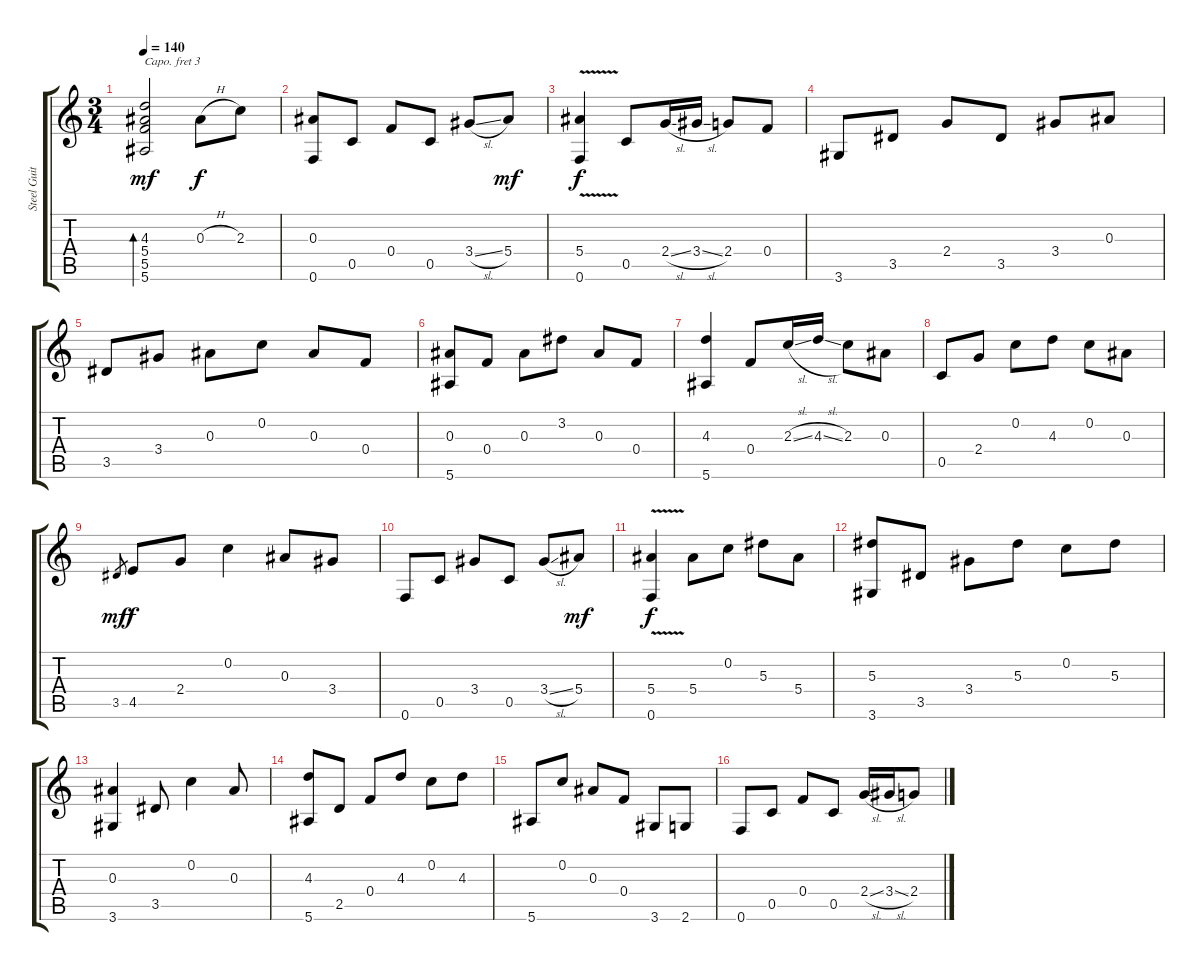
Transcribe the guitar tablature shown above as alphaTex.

\track ("Steel Guitar" "Steel Guit") {instrument acousticguitarsteel}
\staff {score tabs}
\capo 3
\tuning (D4 A3 G3 D3 A2 D2) {hide}
\ts (3 4)
\tempo 140
\clef g2
\ks c
(4.3 5.4 5.5 5.6).2{bd 120 dy mf} 0.3{h}.8{dy f} 2.3.8 |
(0.3 0.6).8 0.5.8 0.4.8 0.5.8 3.4{sl}.8 5.4.8{dy mf} |
(5.4{v} 0.6).4{dy f} 0.5.8 2.4{sl}.16 3.4{sl}.16 2.4.8 0.4.8 |
3.6.8 3.5.8 2.4.8 3.5.8 3.4.8 0.3.8 |
3.5.8 3.4.8 0.3.8 0.2.8 0.3.8 0.4.8 |
(0.3 5.6).8 0.4.8 0.3.8 3.2.8 0.3.8 0.4.8 |
(4.3 5.6).4 0.4.8 2.3{sl}.16 4.3{sl}.16 2.3.8 0.3.8 |
0.5.8 2.4.8 0.2.8 4.3.8 0.2.8 0.3.8 |
3.5.8{gr dy mf} 4.5.8{dy f} 2.4.8 0.2.4 0.3.8 3.4.8 |
0.6.8 0.5.8 3.4.8 0.5.8 3.4{sl}.8 5.4.8{dy mf} |
(5.4{v} 0.6).4{dy f} 5.4.8 0.2.8 5.3.8 5.4.8 |
(5.3 3.6).8 3.5.8 3.4.8 5.3.8 0.2.8 5.3.8 |
(0.3 3.6).4 3.5.8 0.2.4 0.3.8 |
(4.3 5.6).8 2.5.8 0.4.8 4.3.8 0.2.8 4.3.8 |
5.6.8 0.2.8 0.3.8 0.4.8 3.6.8 2.6.8 |
0.6.8 0.5.8 0.4.8 0.5.8 2.4{sl}.16 3.4{sl}.16 2.4.8
